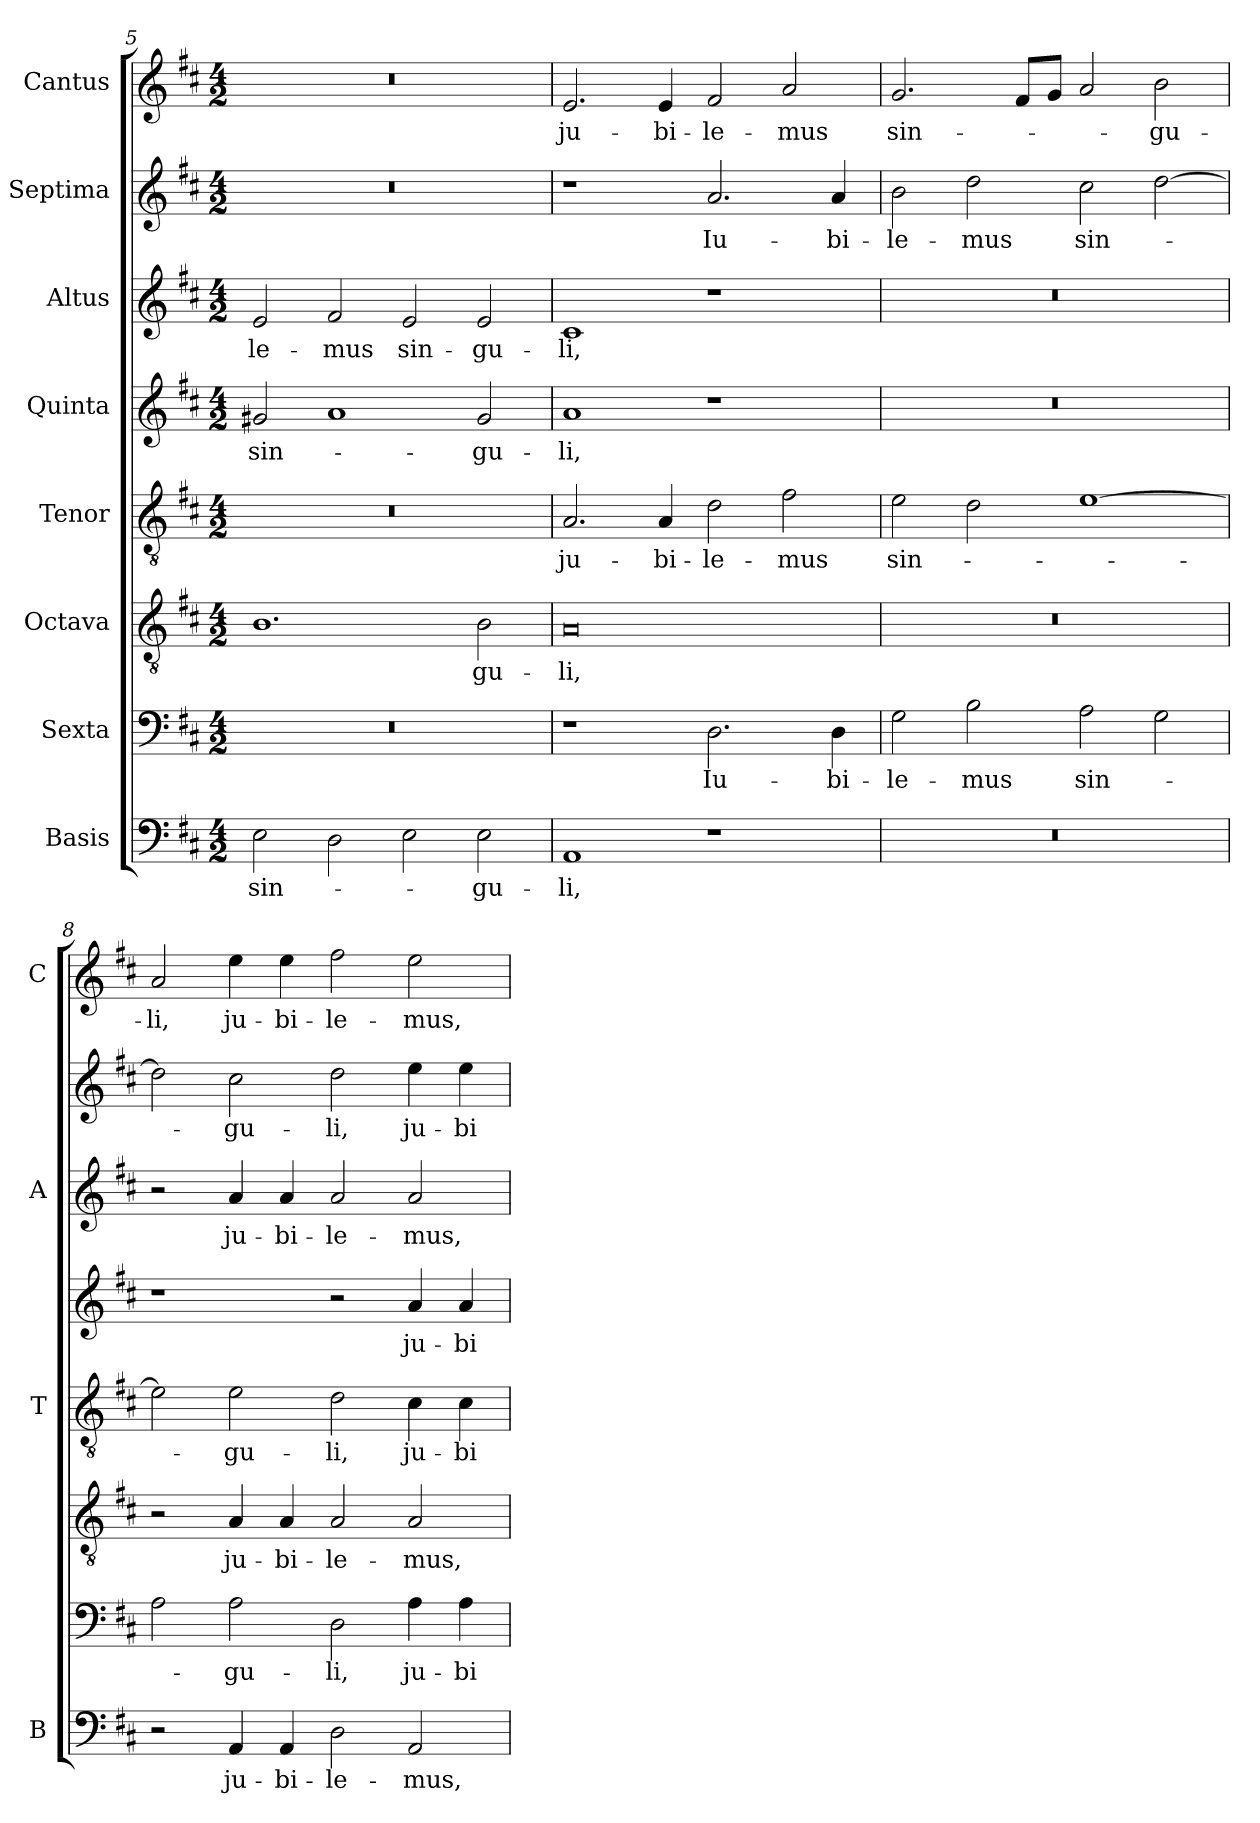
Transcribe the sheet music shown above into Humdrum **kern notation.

**kern	**text	**kern	**text	**kern	**text	**kern	**text	**kern	**text	**kern	**text	**kern	**text	**kern	**text
*part8	*part8	*part7	*part7	*part6	*part6	*part5	*part5	*part4	*part4	*part3	*part3	*part2	*part2	*part1	*part1
*staff8	*staff8	*staff7	*staff7	*staff6	*staff6	*staff5	*staff5	*staff4	*staff4	*staff3	*staff3	*staff2	*staff2	*staff1	*staff1
*I"Basis	*	*I"Sexta	*	*I"Octava	*	*I"Tenor	*	*I"Quinta	*	*I"Altus	*	*I"Septima	*	*I"Cantus	*
*I'B	*	*	*	*	*	*I'T	*	*	*	*I'A	*	*	*	*I'C	*
*clefF4	*	*clefF4	*	*clefGv2	*	*clefGv2	*	*clefG2	*	*clefG2	*	*clefG2	*	*clefG2	*
*k[f#c#]	*	*k[f#c#]	*	*k[f#c#]	*	*k[f#c#]	*	*k[f#c#]	*	*k[f#c#]	*	*k[f#c#]	*	*k[f#c#]	*
*D:	*	*D:	*	*D:	*	*D:	*	*D:	*	*D:	*	*D:	*	*D:	*
*M4/2	*	*M4/2	*	*M4/2	*	*M4/2	*	*M4/2	*	*M4/2	*	*M4/2	*	*M4/2	*
=5	=5	=5	=5	=5	=5	=5	=5	=5	=5	=5	=5	=5	=5	=5	=5
!	!LO:LY:b	!	!	!	!	!	!	!	!LO:LY:b	!	!LO:LY:b	!	!	!	!
2E\	sin-	0r	.	1.B	.	0r	.	2g#X/	sin-	2e/	-le-	0r	.	0r	.
!	!	!	!	!	!	!	!	!	!	!	!LO:LY:b	!	!	!	!
2D\	.	.	.	.	.	.	.	1a	.	2f#/	-mus	.	.	.	.
!	!	!	!	!	!	!	!	!	!	!	!LO:LY:b	!	!	!	!
2E\	.	.	.	.	.	.	.	.	.	2e/	sin-	.	.	.	.
!	!LO:LY:b	!	!	!	!LO:LY:b	!	!	!	!LO:LY:b	!	!LO:LY:b	!	!	!	!
2E\	-gu-	.	.	2B\	-gu-	.	.	2g#/	-gu-	2e/	-gu-	.	.	.	.
!!LO:PB:g=z
=6	=6	=6	=6	=6	=6	=6	=6	=6	=6	=6	=6	=6	=6	=6	=6
!	!LO:LY:b	!	!	!	!LO:LY:b	!	!LO:LY:b	!	!LO:LY:b	!	!LO:LY:b	!	!	!	!LO:LY:b
1AA	-li,	1r	.	0A	-li,	2.A/	ju-	1a	-li,	1c#	-li,	1r	.	2.e/	ju-
!	!	!	!	!	!	!	!LO:LY:b	!	!	!	!	!	!	!	!LO:LY:b
.	.	.	.	.	.	4A/	-bi-	.	.	.	.	.	.	4e/	-bi-
!	!	!	!LO:LY:b	!	!	!	!LO:LY:b	!	!	!	!	!	!LO:LY:b	!	!LO:LY:b
1r	.	2.D\	Iu-	.	.	2d\	-le-	1r	.	1r	.	2.a/	Iu-	2f#/	-le-
!	!	!	!	!	!	!	!LO:LY:b	!	!	!	!	!	!	!	!LO:LY:b
.	.	.	.	.	.	2f#\	-mus	.	.	.	.	.	.	2a/	-mus
!	!	!	!LO:LY:b	!	!	!	!	!	!	!	!	!	!LO:LY:b	!	!
.	.	4D\	-bi-	.	.	.	.	.	.	.	.	4a/	-bi-	.	.
=7	=7	=7	=7	=7	=7	=7	=7	=7	=7	=7	=7	=7	=7	=7	=7
!	!	!	!LO:LY:b	!	!	!	!LO:LY:b	!	!	!	!	!	!LO:LY:b	!	!LO:LY:b
0r	.	2G\	-le-	0r	.	2e\	sin-	0r	.	0r	.	2b\	-le-	2.g/	sin-
!	!	!	!LO:LY:b	!	!	!	!	!	!	!	!	!	!LO:LY:b	!	!
.	.	2B\	-mus	.	.	2d\	.	.	.	.	.	2dd\	-mus	.	.
.	.	.	.	.	.	.	.	.	.	.	.	.	.	8f#/L	.
.	.	.	.	.	.	.	.	.	.	.	.	.	.	8g/J	.
!	!	!	!LO:LY:b	!	!	!	!	!	!	!	!	!	!LO:LY:b	!	!
.	.	2A\	sin-	.	.	[1e	.	.	.	.	.	2cc#\	sin-	2a/	.
!	!	!	!	!	!	!	!	!	!	!	!	!	!	!	!LO:LY:b
.	.	2G\	.	.	.	.	.	.	.	.	.	[2dd\	.	2b\	-gu-
=8	=8	=8	=8	=8	=8	=8	=8	=8	=8	=8	=8	=8	=8	=8	=8
!	!	!	!	!	!	!	!	!	!	!	!	!	!	!	!LO:LY:b
2r	.	2A\	.	2r	.	2e\]	.	1r	.	2r	.	2dd\]	.	2a/	-li,
!	!LO:LY:b	!	!LO:LY:b	!	!LO:LY:b	!	!LO:LY:b	!	!	!	!LO:LY:b	!	!LO:LY:b	!	!LO:LY:b
4AA/	ju-	2A\	-gu-	4A/	ju-	2e\	-gu-	.	.	4a/	ju-	2cc#\	-gu-	4ee\	ju-
!	!LO:LY:b	!	!	!	!LO:LY:b	!	!	!	!	!	!LO:LY:b	!	!	!	!LO:LY:b
4AA/	-bi-	.	.	4A/	-bi-	.	.	.	.	4a/	-bi-	.	.	4ee\	-bi-
!	!LO:LY:b	!	!LO:LY:b	!	!LO:LY:b	!	!LO:LY:b	!	!	!	!LO:LY:b	!	!LO:LY:b	!	!LO:LY:b
2D\	-le-	2D\	-li,	2A/	-le-	2d\	-li,	2r	.	2a/	-le-	2dd\	-li,	2ff#\	-le-
!	!LO:LY:b	!	!LO:LY:b	!	!LO:LY:b	!	!LO:LY:b	!	!LO:LY:b	!	!LO:LY:b	!	!LO:LY:b	!	!LO:LY:b
2AA/	-mus,	4A\	ju-	2A/	-mus,	4c#\	ju-	4a/	ju-	2a/	-mus,	4ee\	ju-	2ee\	-mus,
!	!	!	!LO:LY:b	!	!	!	!LO:LY:b	!	!LO:LY:b	!	!	!	!LO:LY:b	!	!
.	.	4A\	-bi-	.	.	4c#\	-bi-	4a/	-bi-	.	.	4ee\	-bi-	.	.
=	=	=	=	=	=	=	=	=	=	=	=	=	=	=	=
*-	*-	*-	*-	*-	*-	*-	*-	*-	*-	*-	*-	*-	*-	*-	*-
